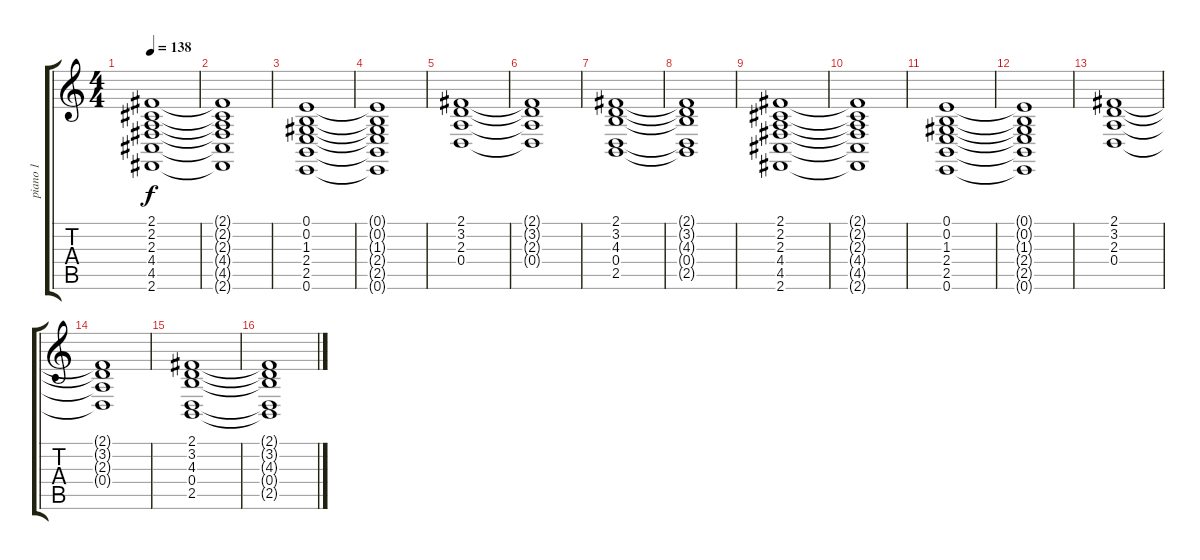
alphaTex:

\track ("piano 1" "piano 1") {instrument acousticgrandpiano}
\staff {score tabs}
\tuning (E4 B3 G3 D3 A2 E2) {hide}
\ts (4 4)
\tempo 138
\clef g2
\ks c
(2.1 2.2 2.3 4.4 4.5 2.6).1{dy f} |
(2.1{t} 2.2{t} 2.3{t} 4.4{t} 4.5{t} 2.6{t}).1 |
(0.1 0.2 1.3 2.4 2.5 0.6).1 |
(0.1{t} 0.2{t} 1.3{t} 2.4{t} 2.5{t} 0.6{t}).1 |
(2.1 3.2 2.3 0.4).1 |
(2.1{t} 3.2{t} 2.3{t} 0.4{t}).1 |
(2.1 3.2 4.3 0.4 2.5).1 |
(2.1{t} 3.2{t} 4.3{t} 0.4{t} 2.5{t}).1 |
(2.1 2.2 2.3 4.4 4.5 2.6).1 |
(2.1{t} 2.2{t} 2.3{t} 4.4{t} 4.5{t} 2.6{t}).1 |
(0.1 0.2 1.3 2.4 2.5 0.6).1 |
(0.1{t} 0.2{t} 1.3{t} 2.4{t} 2.5{t} 0.6{t}).1 |
(2.1 3.2 2.3 0.4).1 |
(2.1{t} 3.2{t} 2.3{t} 0.4{t}).1 |
(2.1 3.2 4.3 0.4 2.5).1 |
(2.1{t} 3.2{t} 4.3{t} 0.4{t} 2.5{t}).1
